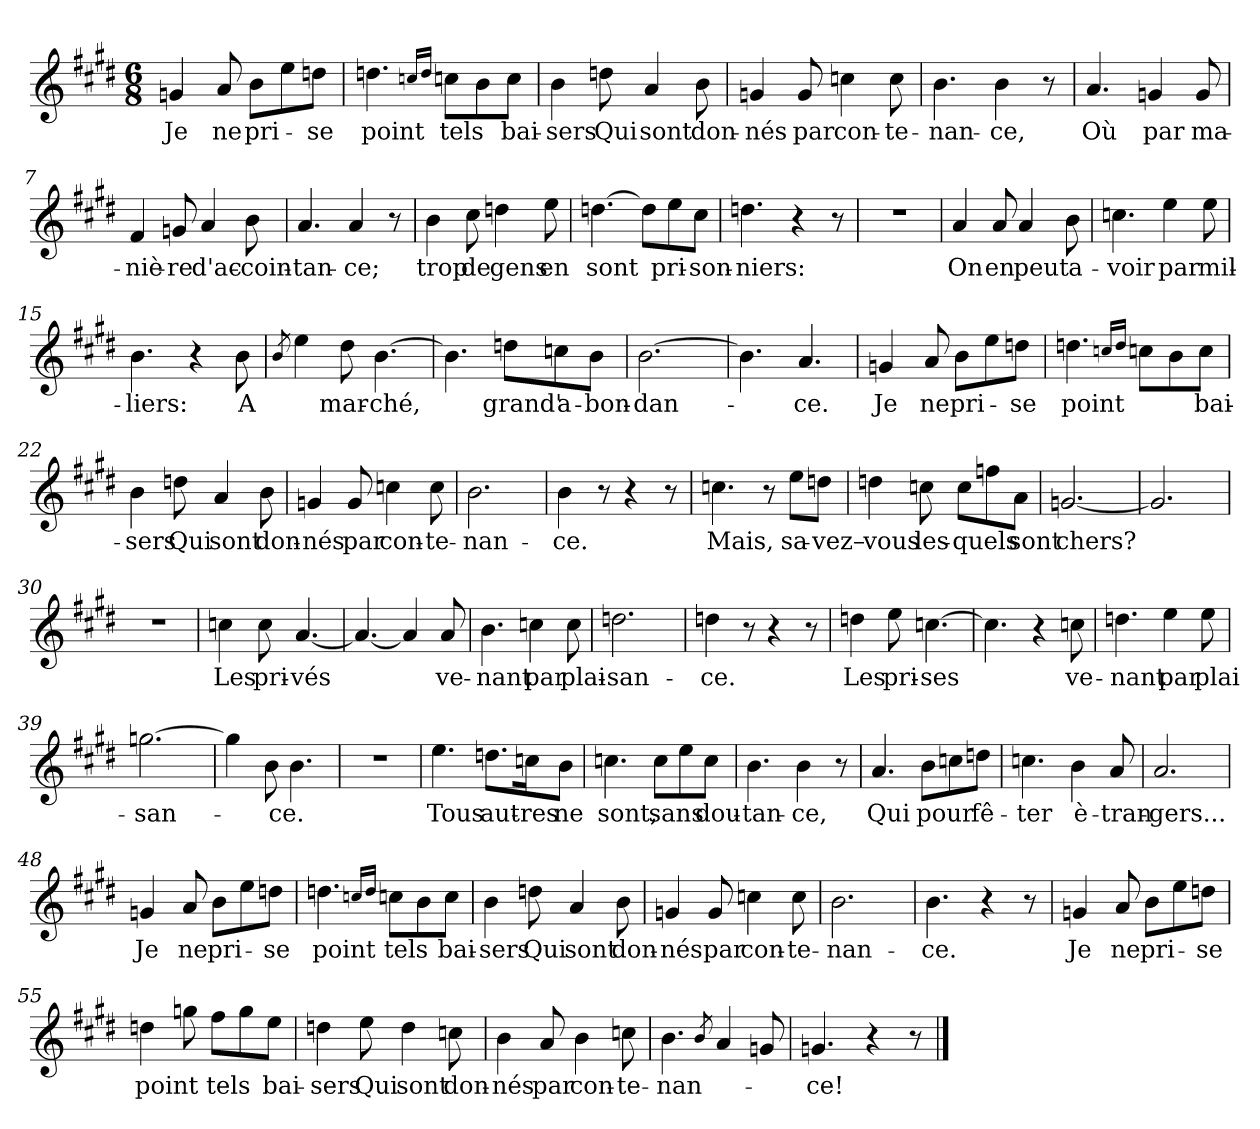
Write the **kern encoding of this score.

**kern	**text
*part1	*part1
*staff1	*staff1
*clefG2	*
*k[f#c#g#d#]	*
*M6/8	*
=1	=1
!	!LO:LY:b
4gn/	Je
!	!LO:LY:b
8a/	ne
!	!LO:LY:b
8b\L	pri-
8ee\	.
!	!LO:LY:b
8ddn\J	-se
=2	=2
!	!LO:LY:b
4.ddn\	point
16qccn/LL	.
16qdd/JJ	.
!	!LO:LY:b
8cc\L	tels
8b\	.
!	!LO:LY:b
8cc\J	bai-
=3	=3
!	!LO:LY:b
4b\	-sers
!	!LO:LY:b
8ddn\	Qui
!	!LO:LY:b
4a/	sont
!	!LO:LY:b
8b\	don-
=4	=4
!	!LO:LY:b
4gn/	-nés
!	!LO:LY:b
8g/	par
!	!LO:LY:b
4ccn\	con-
!	!LO:LY:b
8cc\	-te-
=5	=5
!	!LO:LY:b
4.b\	-nan-
!	!LO:LY:b
4b\	-ce,
8r	.
=6	=6
!	!LO:LY:b
4.a/	Où
!	!LO:LY:b
4gn/	par
!	!LO:LY:b
8g/	ma-
=7	=7
!	!LO:LY:b
4f#/	-niè-
!	!LO:LY:b
8gn/	-re
!	!LO:LY:b
4a/	d'ac-
!	!LO:LY:b
8b\	-coin-
!!LO:LB:g=z
=8	=8
!	!LO:LY:b
4.a/	-tan-
!	!LO:LY:b
4a/	-ce;
8r	.
=9	=9
!	!LO:LY:b
4b\	trop
!	!LO:LY:b
8cc#\	de
!	!LO:LY:b
4ddn\	gens
!	!LO:LY:b
8ee\	en
=10	=10
!	!LO:LY:b
[4.ddn\	sont
8dd\L]	.
!	!LO:LY:b
8ee\	pri-
!	!LO:LY:b
8cc#\J	-son-
=11	=11
!	!LO:LY:b
4.ddn\	-niers:
4r	.
8r	.
=12	=12
2.r	.
=13	=13
!	!LO:LY:b
4a/	On
!	!LO:LY:b
8a/	en
!	!LO:LY:b
4a/	peut
!	!LO:LY:b
8b\	a-
=14	=14
!	!LO:LY:b
4.ccn\	-voir
!	!LO:LY:b
4ee\	par
!	!LO:LY:b
8ee\	mil-
=15	=15
!	!LO:LY:b
4.b\	-liers:
4r	.
!	!LO:LY:b
8b\	A
=16	=16
8qb/	.
4ee\	.
!	!LO:LY:b
8dd#\	mar-
!	!LO:LY:b
[4.b\	-ché,
!!LO:LB:g=z
=17	=17
4.b\]	.
!	!LO:LY:b
8ddn\L	grand'
!	!LO:LY:b
8ccn\	a-
!	!LO:LY:b
8b\J	-bon-
=18	=18
!	!LO:LY:b
[2.b\	-dan-
=19	=19
4.b\]	.
!	!LO:LY:b
4.a/	-ce.
=20	=20
!	!LO:LY:b
4gn/	Je
!	!LO:LY:b
8a/	ne
!	!LO:LY:b
8b\L	pri-
8ee\	.
!	!LO:LY:b
8ddn\J	-se
=21	=21
!	!LO:LY:b
4.ddn\	point
16qccn/LL	.
16qdd/JJ	.
8cc\L	.
8b\	.
!	!LO:LY:b
8cc\J	bai-
=22	=22
!	!LO:LY:b
4b\	-sers
!	!LO:LY:b
8ddn\	Qui
!	!LO:LY:b
4a/	sont
!	!LO:LY:b
8b\	don-
=23	=23
!	!LO:LY:b
4gn/	-nés
!	!LO:LY:b
8g/	par
!	!LO:LY:b
4ccn\	con-
!	!LO:LY:b
8cc\	-te-
=24	=24
!	!LO:LY:b
2.b\	-nan-
=25	=25
!	!LO:LY:b
4b\	-ce.
8r	.
4r	.
8r	.
!!LO:LB:g=z
=26	=26
!	!LO:LY:b
4.ccn\	Mais,
8r	.
!	!LO:LY:b
8ee\L	sa-
!	!LO:LY:b
8ddn\J	-vez–
=27	=27
!	!LO:LY:b
4ddn\	vous
!	!LO:LY:b
8ccn\	les-
!	!LO:LY:b
8cc\L	-quels
8ffn\	.
!	!LO:LY:b
8a\J	sont
=28	=28
!	!LO:LY:b
[2.gn/	chers?
=29	=29
2.g/]	.
=30	=30
2.r	.
=31	=31
!	!LO:LY:b
4ccn\	Les
!	!LO:LY:b
8cc\	pri-
!	!LO:LY:b
[4.a/	-vés
=32	=32
4.a/_	.
4a/]	.
!	!LO:LY:b
8a/	ve-
=33	=33
!	!LO:LY:b
4.b\	-nant
!	!LO:LY:b
4ccn\	par
!	!LO:LY:b
8cc\	plai-
=34	=34
!	!LO:LY:b
2.ddn\	-san-
=35	=35
!	!LO:LY:b
4ddn\	-ce.
8r	.
4r	.
8r	.
!!LO:LB:g=z
=36	=36
!	!LO:LY:b
4ddn\	Les
!	!LO:LY:b
8ee\	pri-
!	!LO:LY:b
[4.ccn\	-ses
=37	=37
4.cc\]	.
4r	.
!	!LO:LY:b
8ccn\	ve-
=38	=38
!	!LO:LY:b
4.ddn\	-nant
!	!LO:LY:b
4ee\	par
!	!LO:LY:b
8ee\	plai-
=39	=39
!	!LO:LY:b
[2.ggn\	-san-
=40	=40
4gg\]	.
8b\	.
!	!LO:LY:b
4.b\	-ce.
=41	=41
2.r	.
=42	=42
!	!LO:LY:b
4.ee\	Tous
!	!LO:LY:b
8.ddn\L	aut-
!	!LO:LY:b
16ccn\K	-res
!	!LO:LY:b
8b\J	ne
=43	=43
!	!LO:LY:b
4.ccn\	sont,
!	!LO:LY:b
8cc\L	sans
8ee\	.
!	!LO:LY:b
8cc\J	dou-
=44	=44
!	!LO:LY:b
4.b\	-tan-
!	!LO:LY:b
4b\	-ce,
8r	.
!!LO:LB:g=z
=45	=45
!	!LO:LY:b
4.a/	Qui
!	!LO:LY:b
8b\L	pour
8ccn\	.
!	!LO:LY:b
8ddn\J	fê-
=46	=46
!	!LO:LY:b
4.ccn\	-ter
!	!LO:LY:b
4b\	è-
!	!LO:LY:b
8a/	-tran-
=47	=47
!	!LO:LY:b
2.a/	-gers...
=48	=48
!	!LO:LY:b
4gn/	Je
!	!LO:LY:b
8a/	ne
!	!LO:LY:b
8b\L	pri-
8ee\	.
!	!LO:LY:b
8ddn\J	-se
=49	=49
!	!LO:LY:b
4.ddn\	point
16qccn/LL	.
16qdd/JJ	.
!	!LO:LY:b
8cc\L	tels
8b\	.
!	!LO:LY:b
8cc\J	bai-
=50	=50
!	!LO:LY:b
4b\	-sers
!	!LO:LY:b
8ddn\	Qui
!	!LO:LY:b
4a/	sont
!	!LO:LY:b
8b\	don-
=51	=51
!	!LO:LY:b
4gn/	-nés
!	!LO:LY:b
8g/	par
!	!LO:LY:b
4ccn\	con-
!	!LO:LY:b
8cc\	-te-
=52	=52
!	!LO:LY:b
2.b\	-nan-
!!LO:LB:g=z
=53	=53
!	!LO:LY:b
4.b\	-ce.
4r	.
8r	.
=54	=54
!	!LO:LY:b
4gn/	Je
!	!LO:LY:b
8a/	ne
!	!LO:LY:b
8b\L	pri-
8ee\	.
!	!LO:LY:b
8ddn\J	-se
=55	=55
!	!LO:LY:b
4ddn\	point
8ggn\	.
!	!LO:LY:b
8ff#\L	tels
8gg\	.
!	!LO:LY:b
8ee\J	bai-
=56	=56
!	!LO:LY:b
4ddn\	-sers
!	!LO:LY:b
8ee\	Qui
!	!LO:LY:b
4dd\	sont
!	!LO:LY:b
8ccn\	don-
=57	=57
!	!LO:LY:b
4b\	-nés
!	!LO:LY:b
8a/	par
!	!LO:LY:b
4b\	con-
!	!LO:LY:b
8ccn\	-te-
=58	=58
!	!LO:LY:b
4.b\	-nan-
8qb/	.
4a/	.
8gn/	.
=59	=59
!	!LO:LY:b
4.gn/	-ce!
4r	.
8r	.
==	==
*-	*-
